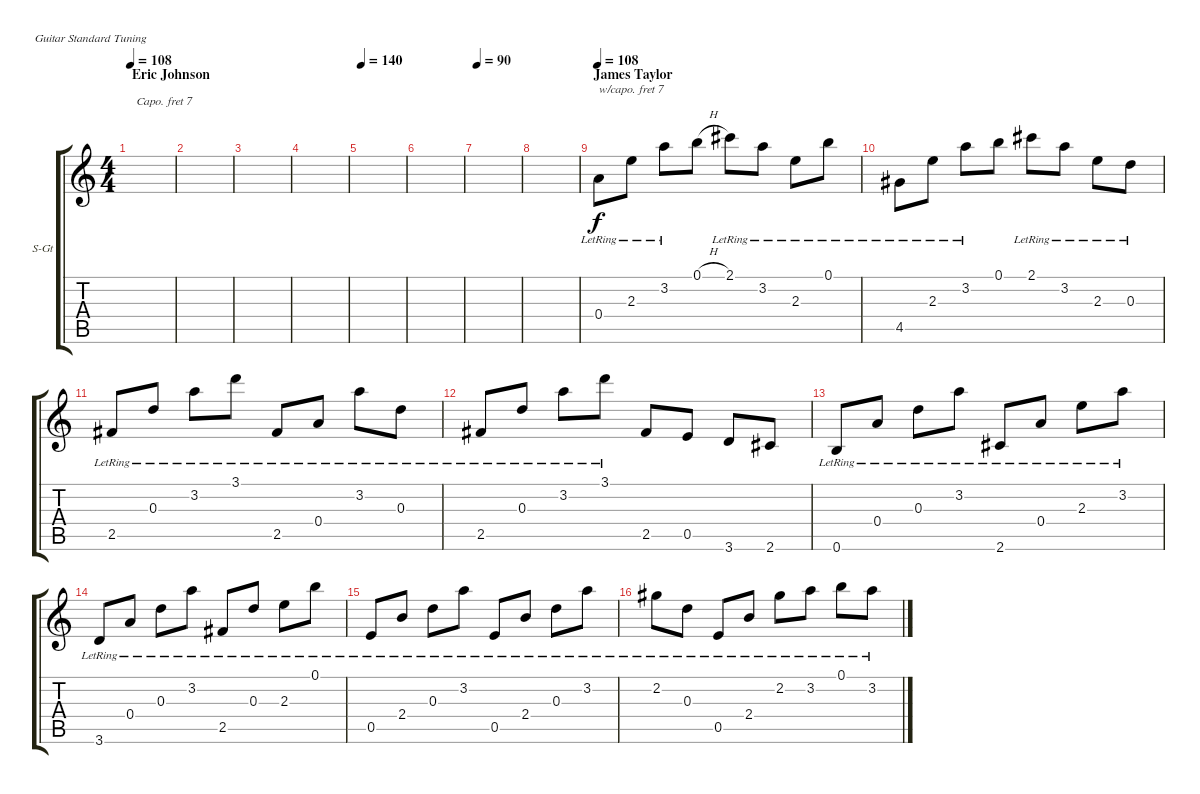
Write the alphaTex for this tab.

\defaultSystemsLayout 4
\bracketExtendMode groupsimilarinstruments
\firstSystemTrackNameOrientation horizontal
\otherSystemsTrackNameOrientation horizontal
\track ("Acoustic GTR w/capo." "S-Gt") {instrument acousticguitarsteel}
\staff {score tabs}
\capo 7
\tuning (E4 B3 G3 D3 A2 E2)
\ts (4 4)
\section ("" "Eric Johnson")
\tempo 108
\clef g2
\scale
0.485477
\ks c
|
\scale
0.257261 |
\scale
0.257261 |
\scale
0.333333 |
\tempo 140
\scale
0.333333 |
\scale
0.333333 |
\tempo (90 0.00625)
\scale
0.333333 |
\scale
0.333333 |
\section ("" "James Taylor")
\tempo 108
\scale
0.333333 0.4{lr}.8{txt "w/capo. fret 7"} 2.3{lr}.8 3.2{lr}.8 0.1{h}.8 2.1{lr}.8 3.2{lr}.8 2.3{lr}.8 0.1{lr}.8 |
\scale
0.333333 4.5{lr}.8 2.3{lr}.8 3.2{lr}.8 0.1.8 2.1{lr}.8 3.2{lr}.8 2.3{lr}.8 0.3{lr}.8 |
\scale
0.333333 2.5{lr}.8 0.3{lr}.8 3.2{lr}.8 3.1{lr}.8 2.5{lr}.8 0.4{lr}.8 3.2{lr}.8 0.3{lr}.8 |
\scale
0.333333 2.5{lr}.8 0.3{lr}.8 3.2{lr}.8 3.1{lr}.8 2.5.8 0.5.8 3.6.8 2.6.8 |
\scale
0.333333 0.6{lr}.8 0.4{lr}.8 0.3{lr}.8 3.2{lr}.8 2.6{lr}.8 0.4{lr}.8 2.3{lr}.8 3.2{lr}.8 |
\scale
0.333333 3.6{lr}.8 0.4{lr}.8 0.3{lr}.8 3.2{lr}.8 2.5{lr}.8 0.3{lr}.8 2.3{lr}.8 0.1{lr}.8 |
\scale
0.333333 0.5{lr}.8 2.4{lr}.8 0.3{lr}.8 3.2{lr}.8 0.5{lr}.8 2.4{lr}.8 0.3{lr}.8 3.2{lr}.8 |
\scale
0.333333 2.2{lr}.8 0.3{lr}.8 0.5{lr}.8 2.4{lr}.8 2.2{lr}.8 3.2{lr}.8 0.1{lr}.8 3.2{lr}.8
